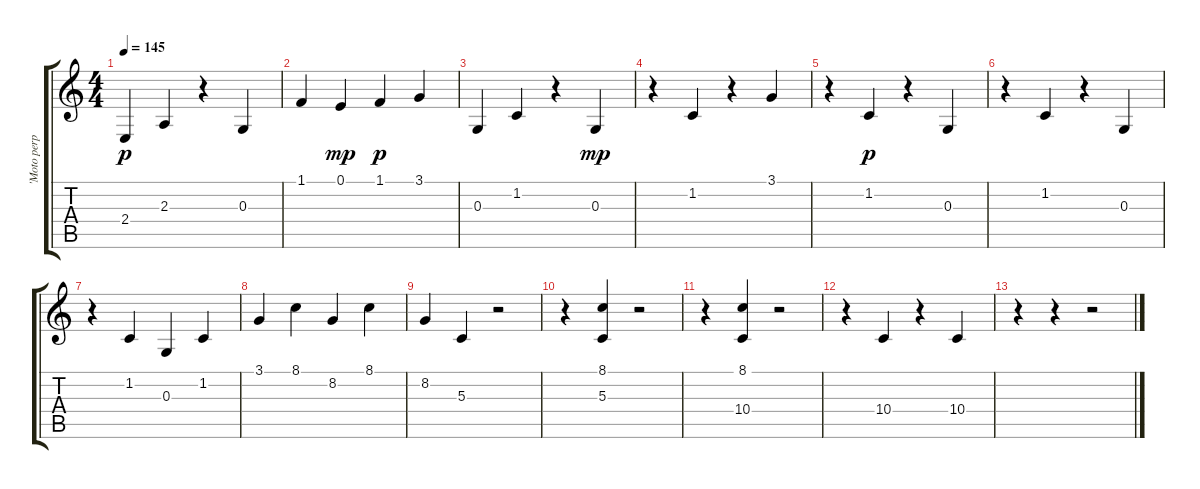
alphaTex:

\track ("'Moto perpetuo'   (1830)" "'Moto perp") {instrument brightacousticpiano}
\staff {score tabs}
\tuning (E4 B3 G3 D3 A2 E2) {hide}
\ts (4 4)
\tempo 145
\clef g2
\ks c
2.4.4{dy p} 2.3.4 r.4 0.3.4 |
1.1.4 0.1.4{dy mp} 1.1.4{dy p} 3.1.4 |
0.3.4 1.2.4 r.4 0.3.4{dy mp} |
r.4 1.2.4 r.4 3.1.4 |
r.4 1.2.4{dy p} r.4 0.3.4 |
r.4 1.2.4 r.4 0.3.4 |
r.4 1.2.4 0.3.4 1.2.4 |
3.1.4 8.1.4 8.2.4 8.1.4 |
8.2.4 5.3.4 r.2 |
r.4 (8.1 5.3).4 r.2 |
r.4 (8.1 10.4).4 r.2 |
r.4 10.4.4 r.4 10.4.4 |
r.4 r.4 r.2
